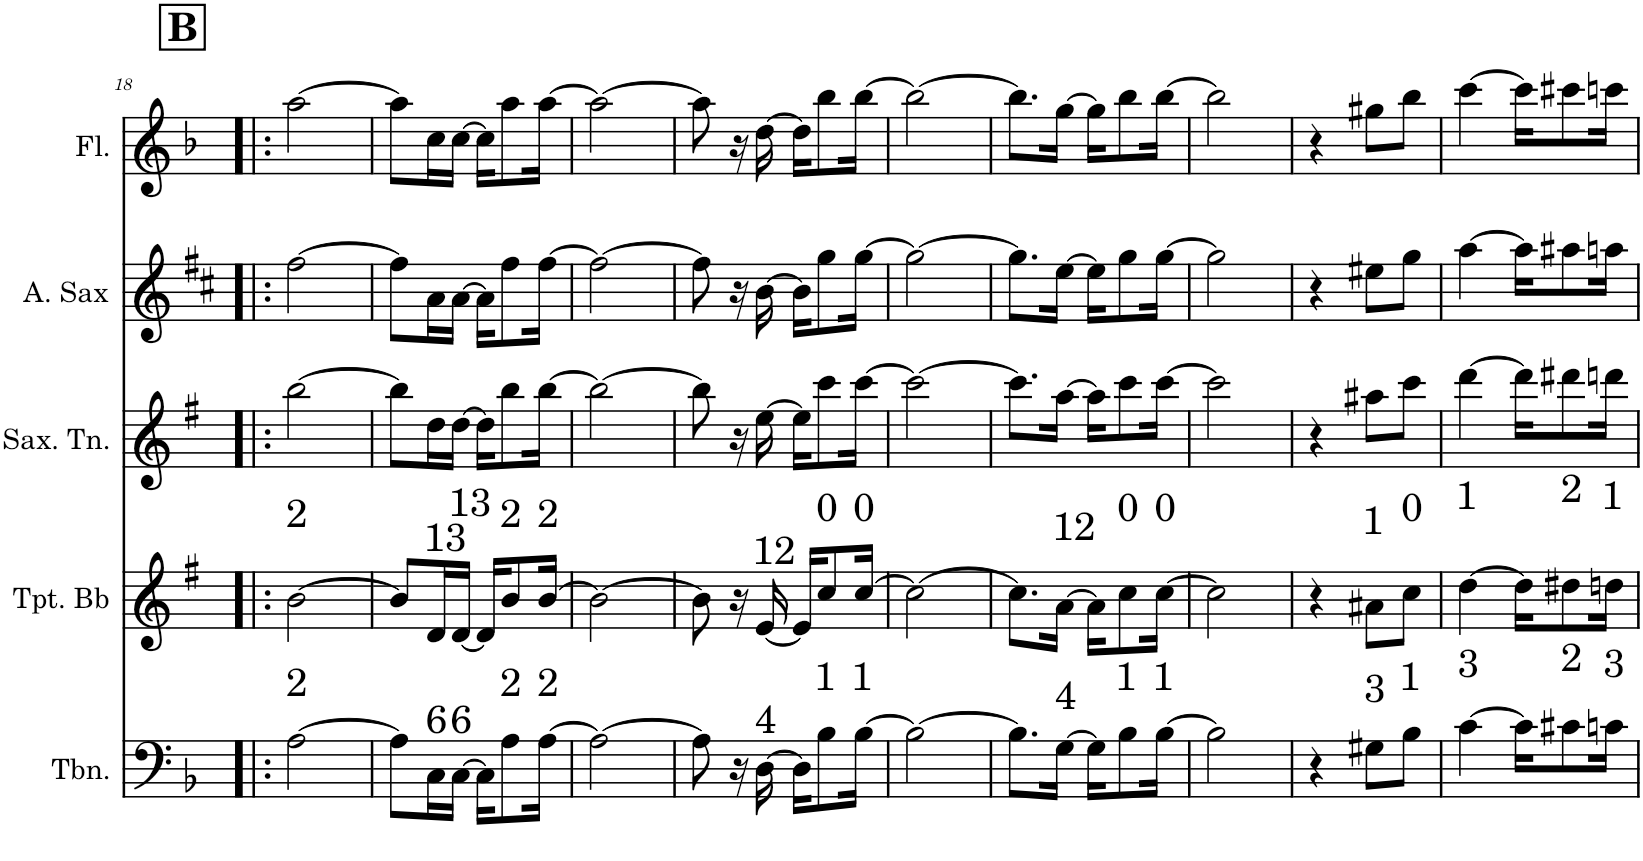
**kern	**kern	**kern	**kern	**kern
*part5	*part4	*part3	*part2	*part1
*staff5	*staff4	*staff3	*staff2	*staff1
*I"Trombone	*I"Trompete Bb	*I"Saxofone Tenor	*I"Saxofone Alto	*I"Flauta Transversal
*I'Tbn.	*I'Tpt. Bb	*I'Sax. Tn.	*	*I'Fl.
!!LO:PB:g=z
*clefF4	*clefG2	*clefG2	*clefG2	*clefG2
*	*Trd1c2	*Trd8c14	*Trd5c9	*
*k[b-]	*k[f#]	*k[f#]	*k[f#c#]	*k[b-]
*M2/4	*M2/4	*M2/4	*M2/4	*M2/4
!!LO:REH:place=s1:a:B:cj:t=B
=18!|:	=18!|:	=18!|:	=18!|:	=18!|:
!	!LO:TX:a:t=2	!	!	!
!LO:TX:a:t=2	!	!	!	!
[2A\	[2b\	[2bb\	[2ff#\	[2aa\
=19	=19	=19	=19	=19
8A\L]	8b/L]	8bb\L]	8ff#\L]	8aa\L]
!	!LO:TX:a:t=13	!	!	!
!LO:TX:a:t=6	!	!	!	!
16C\L	16d/L	16dd\L	16a\L	16cc\L
!	!LO:TX:a:t=13	!	!	!
!LO:TX:a:t=6	!	!	!	!
[16C\JJ	[16d/JJ	[16dd\JJ	[16a\JJ	[16cc\JJ
16C\KL]	16d/KL]	16dd\KL]	16a\KL]	16cc\KL]
!	!LO:TX:a:t=2	!	!	!
!LO:TX:a:t=2	!	!	!	!
8A\	8b/	8bb\	8ff#\	8aa\
!	!LO:TX:a:t=2	!	!	!
!LO:TX:a:t=2	!	!	!	!
[16A\Jk	[16b/Jk	[16bb\Jk	[16ff#\Jk	[16aa\Jk
=20	=20	=20	=20	=20
2A\_	2b\_	2bb\_	2ff#\_	2aa\_
=21	=21	=21	=21	=21
8A\]	8b\]	8bb\]	8ff#\]	8aa\]
16r	16r	16r	16r	16r
!	!LO:TX:a:t=12	!	!	!
!LO:TX:a:t=4	!	!	!	!
[16D\	[16e/	[16ee\	[16b\	[16dd\
16D\KL]	16e/KL]	16ee\KL]	16b\KL]	16dd\KL]
!	!LO:TX:a:t=0	!	!	!
!LO:TX:a:t=1	!	!	!	!
8B-\	8cc/	8ccc\	8gg\	8bb-\
!	!LO:TX:a:t=0	!	!	!
!LO:TX:a:t=1	!	!	!	!
[16B-\Jk	[16cc/Jk	[16ccc\Jk	[16gg\Jk	[16bb-\Jk
=22	=22	=22	=22	=22
2B-\_	2cc\_	2ccc\_	2gg\_	2bb-\_
=23	=23	=23	=23	=23
8.B-\L]	8.cc\L]	8.ccc\L]	8.gg\L]	8.bb-\L]
!	!LO:TX:a:t=12	!	!	!
!LO:TX:a:t=4	!	!	!	!
[16G\Jk	[16a\Jk	[16aa\Jk	[16ee\Jk	[16gg\Jk
16G\KL]	16a\KL]	16aa\KL]	16ee\KL]	16gg\KL]
!	!LO:TX:a:t=0	!	!	!
!LO:TX:a:t=1	!	!	!	!
8B-\	8cc\	8ccc\	8gg\	8bb-\
!	!LO:TX:a:t=0	!	!	!
!LO:TX:a:t=1	!	!	!	!
[16B-\Jk	[16cc\Jk	[16ccc\Jk	[16gg\Jk	[16bb-\Jk
=24	=24	=24	=24	=24
2B-\]	2cc\]	2ccc\]	2gg\]	2bb-\]
=25	=25	=25	=25	=25
4r	4r	4r	4r	4r
!	!LO:TX:a:t=1	!	!	!
!LO:TX:a:t=3	!	!	!	!
8G#X\L	8a#X\L	8aa#X\L	8ee#X\L	8gg#X\L
!	!LO:TX:a:t=0	!	!	!
!LO:TX:a:t=1	!	!	!	!
8B-\J	8cc\J	8ccc\J	8gg\J	8bb-\J
=26	=26	=26	=26	=26
!	!LO:TX:a:t=1	!	!	!
!LO:TX:a:t=3	!	!	!	!
[4c\	[4dd\	[4ddd\	[4aa\	[4ccc\
16c\KL]	16dd\KL]	16ddd\KL]	16aa\KL]	16ccc\KL]
!	!LO:TX:a:t=2	!	!	!
!LO:TX:a:t=2	!	!	!	!
8c#X\	8dd#X\	8ddd#X\	8aa#X\	8ccc#X\
!	!LO:TX:a:t=1	!	!	!
!LO:TX:a:t=3	!	!	!	!
16cn\Jk	16ddn\Jk	16dddn\Jk	16aan\Jk	16cccn\Jk
=	=	=	=	=
*-	*-	*-	*-	*-
